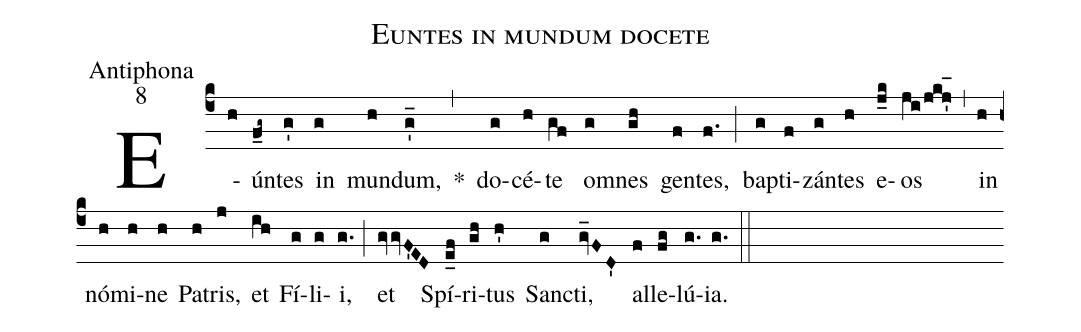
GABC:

name:Euntes in mundum docete;
office-part:Antiphona;
mode:8;
%%
(c4) E(h)ún(f_g~)tes(g') in(g) mun(h)dum,(g'_) *(,) do(g)cé(h)te(gf) o(g)mnes(gh) gen(f)tes,(f.) (;) bap(g)ti(f)zán(g)tes(h) e(j_k)os(ji/jkj'_1) (,) in(h) nó(h)mi(h)ne(h) Pa(h)tris,(j) et(ih) Fí(g)li(g)i,(g.) (;) et(gvvF'ED) Spí(e_f)ri(gh)tus(h') San(g)cti,(gv_FD') al(f)le(fg)lú(g.)ia.(g.) (::)
